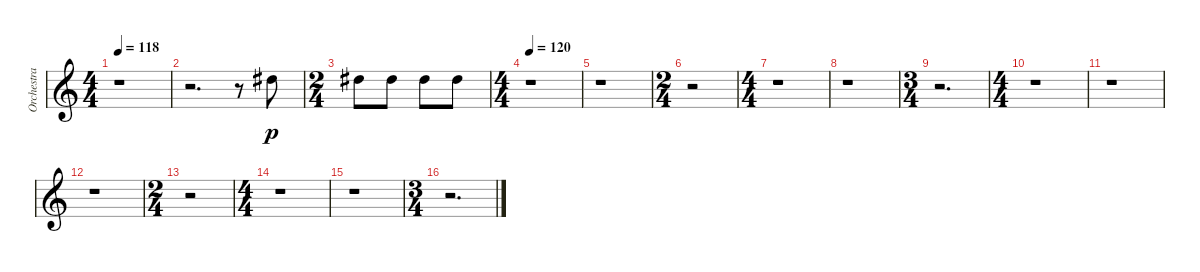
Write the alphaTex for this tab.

\track ("Orchestra Hits" "Orchestra ") {instrument orchestrahit}
\staff {score}
\tuning (E4 B3 G3 D3 A2 E2) {hide}
\ts (4 4)
\tempo 118
\clef g2
\ks c
r.1{dy p} |
r.2{d} r.8 11.1.8 |
\ts (2 4)
11.1.8 11.1.8 11.1.8 11.1.8 |
\ts (4 4)
\tempo 120
r.1 |
r.1 |
\ts (2 4)
r.2 |
\ts (4 4)
r.1 |
r.1 |
\ts (3 4)
r.2{d} |
\ts (4 4)
r.1 |
r.1 |
r.1 |
\ts (2 4)
r.2 |
\ts (4 4)
r.1 |
r.1 |
\ts (3 4)
r.2{d}
